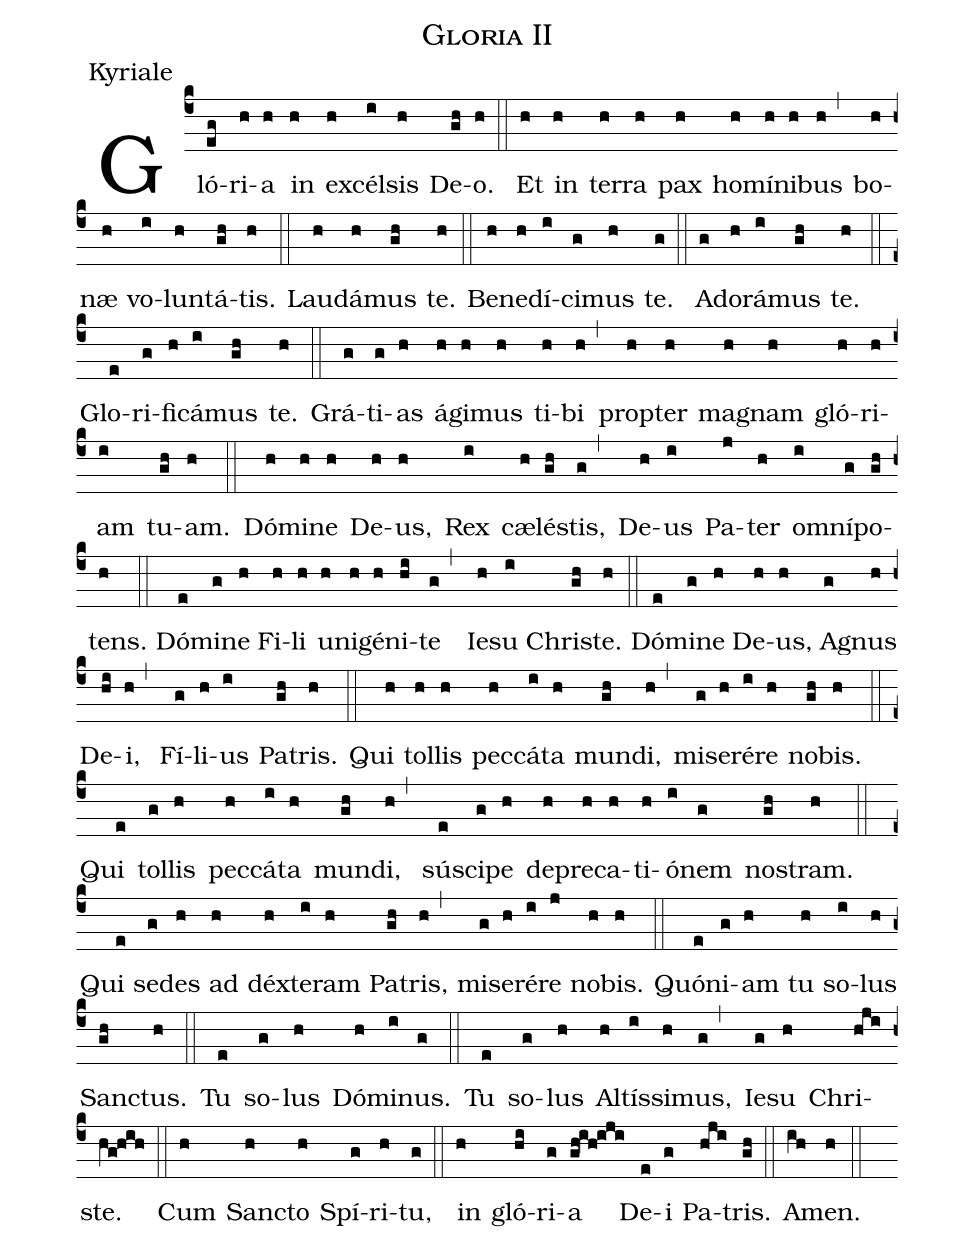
name:Gloria II;
office-part:Kyriale;
%%
(c4)Gló(eg)ri(h)a(h) in(h) ex(h)cél(i)sis(h) De(gh)o.(h) (::)
Et(h) in(h) ter(h)ra(h) pax(h) ho(h)mí(h)ni(h)bus(h,) bo(h)næ(h) vo(i)lun(h)tá(gh)tis.(h) (::)
Lau(h)dá(h)mus(gh) te.(h) (::)
Be(h)ne(h)dí(i)ci(g)mus(h) te.(g) (::)
A(g)do(h)rá(i)mus(gh) te.(h) (::)
Glo(e)ri(g)fi(h)cá(i)mus(gh) te.(h) (::)
Grá(g)ti(g)as(h) á(h)gi(h)mus(h) ti(h)bi(h,) prop(h)ter(h) ma(h)gnam(h) gló(h)ri(h)am(i) tu(gh)am.(h) (::)
Dó(h)mi(h)ne(h) De(h)us,(h) Rex(i) cæ(h)lé(gh)stis,(g,) De(h)us(i) Pa(j)ter(h) om(i)ní(g)po(gh)tens.(h) (::)
Dó(e)mi(g)ne(h) Fi(h)li(h) u(h)ni(h)gé(h)ni(hi)te(g,) Ie(h)su(i) Chri(gh)ste.(h) (::)
Dó(e)mi(g)ne(h) De(h)us,(h) A(g)gnus(h) De(hi)i,(h,) Fí(g)li(h)us(i) Pa(gh)tris.(h) (::)
Qui(h) tol(h)lis(h) pec(h)cá(i)ta(h) mun(gh)di,(h,) mi(g)se(h)ré(i)re(h) no(gh)bis.(h) (::)
Qui(e) tol(g)lis(h) pec(h)cá(i)ta(h) mun(gh)di,(h,) sú(e)sci(g)pe(h) de(h)pre(h)ca(h)ti(h)ó(i)nem(g) no(gh)stram.(h) (::)
Qui(e) se(g)des(h) ad(h) déx(h)te(i)ram(h) Pa(gh)tris,(h,) mi(g)se(h)ré(i)re(j) no(h)bis.(h) (::)
Quó(e)ni(g)am(h) tu(h) so(i)lus(h) San(gh)ctus.(h) (::)
Tu(e) so(g)lus(h) Dó(h)mi(i)nus.(g) (::)
Tu(e) so(g)lus(h) Al(h)tís(i)si(h)mus,(g,) Ie(g)su(h) Chri(hji)ste.(hg!hih) (::) Cum(h) San(h)cto(h) Spí(g)ri(h)tu,(g) (::) in(h) gló(hi)ri(g)a(gh!ih!iji) De(e)i(g) Pa(hji)tris.(gh) (::)
A(ih)men.(h) (::)
